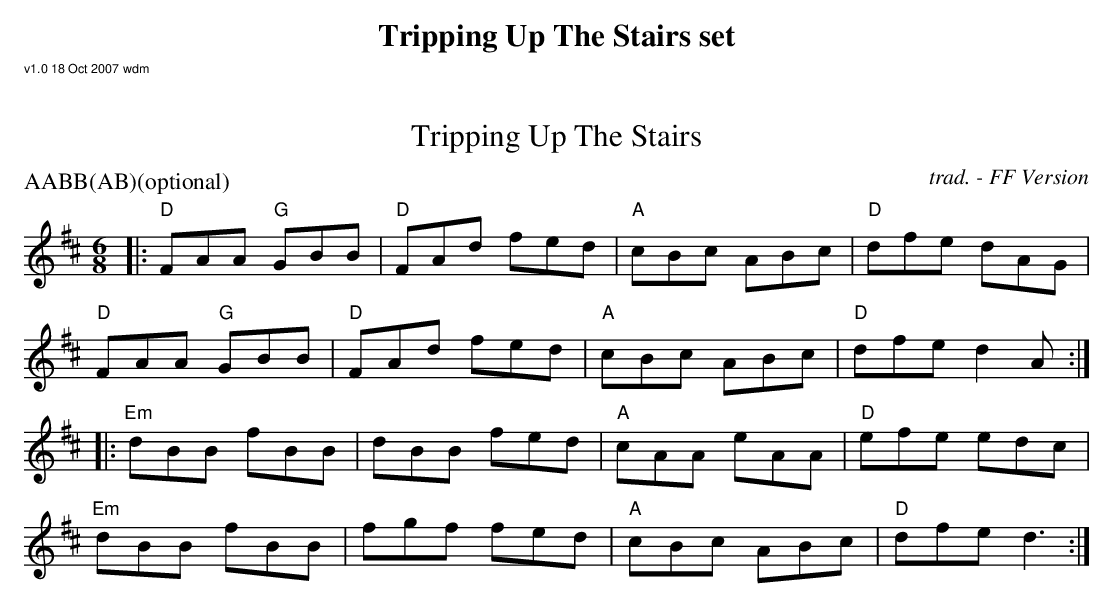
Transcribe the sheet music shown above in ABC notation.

X:1
T: Tripping Up The Stairs
O: trad. - FF Version
P: AABB(AB)(optional)
M: 6/8
L: 1/8
K: Dmaj
|: "D"FAA "G"GBB|"D"FAd fed|"A"cBc ABc|"D"dfe dAG|
   "D"FAA "G"GBB|"D"FAd fed|"A"cBc ABc|"D"dfe d2A :|
|: "Em"dBB fBB|dBB fed|"A"cAA eAA|"D"efe edc|
   "Em"dBB fBB|fgf fed|"A"cBc ABc|"D"dfe d3 :|
